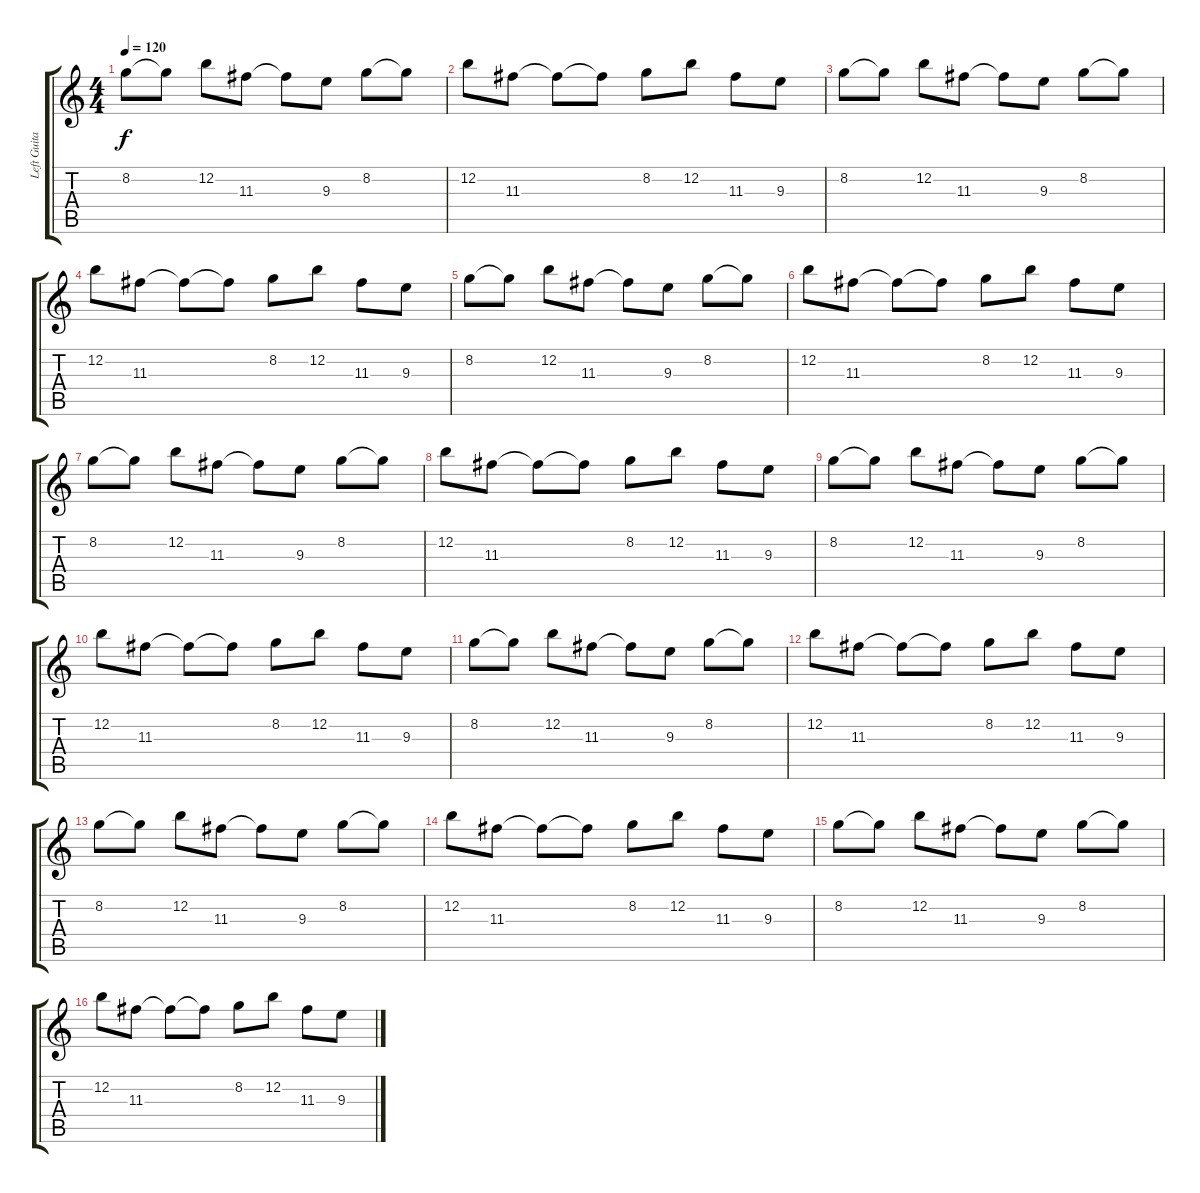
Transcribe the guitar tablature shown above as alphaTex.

\track ("Left Guitar" "Left Guita") {instrument electricguitarjazz}
\staff {score tabs}
\tuning (E4 B3 G3 D3 A2 E2) {hide}
\ts (4 4)
\tempo 120
\clef g2
\ks c
8.2.8{dy f} 8.2{t}.8 12.2.8 11.3.8 11.3{t}.8 9.3.8 8.2.8 8.2{t}.8 |
12.2.8 11.3.8 11.3{t}.8 11.3{t}.8 8.2.8 12.2.8 11.3.8 9.3.8 |
8.2.8 8.2{t}.8 12.2.8 11.3.8 11.3{t}.8 9.3.8 8.2.8 8.2{t}.8 |
12.2.8 11.3.8 11.3{t}.8 11.3{t}.8 8.2.8 12.2.8 11.3.8 9.3.8 |
8.2.8 8.2{t}.8 12.2.8 11.3.8 11.3{t}.8 9.3.8 8.2.8 8.2{t}.8 |
12.2.8 11.3.8 11.3{t}.8 11.3{t}.8 8.2.8 12.2.8 11.3.8 9.3.8 |
8.2.8 8.2{t}.8 12.2.8 11.3.8 11.3{t}.8 9.3.8 8.2.8 8.2{t}.8 |
12.2.8 11.3.8 11.3{t}.8 11.3{t}.8 8.2.8 12.2.8 11.3.8 9.3.8 |
8.2.8 8.2{t}.8 12.2.8 11.3.8 11.3{t}.8 9.3.8 8.2.8 8.2{t}.8 |
12.2.8 11.3.8 11.3{t}.8 11.3{t}.8 8.2.8 12.2.8 11.3.8 9.3.8 |
8.2.8 8.2{t}.8 12.2.8 11.3.8 11.3{t}.8 9.3.8 8.2.8 8.2{t}.8 |
12.2.8 11.3.8 11.3{t}.8 11.3{t}.8 8.2.8 12.2.8 11.3.8 9.3.8 |
8.2.8 8.2{t}.8 12.2.8 11.3.8 11.3{t}.8 9.3.8 8.2.8 8.2{t}.8 |
12.2.8 11.3.8 11.3{t}.8 11.3{t}.8 8.2.8 12.2.8 11.3.8 9.3.8 |
8.2.8 8.2{t}.8 12.2.8 11.3.8 11.3{t}.8 9.3.8 8.2.8 8.2{t}.8 |
12.2.8 11.3.8 11.3{t}.8 11.3{t}.8 8.2.8 12.2.8 11.3.8 9.3.8
